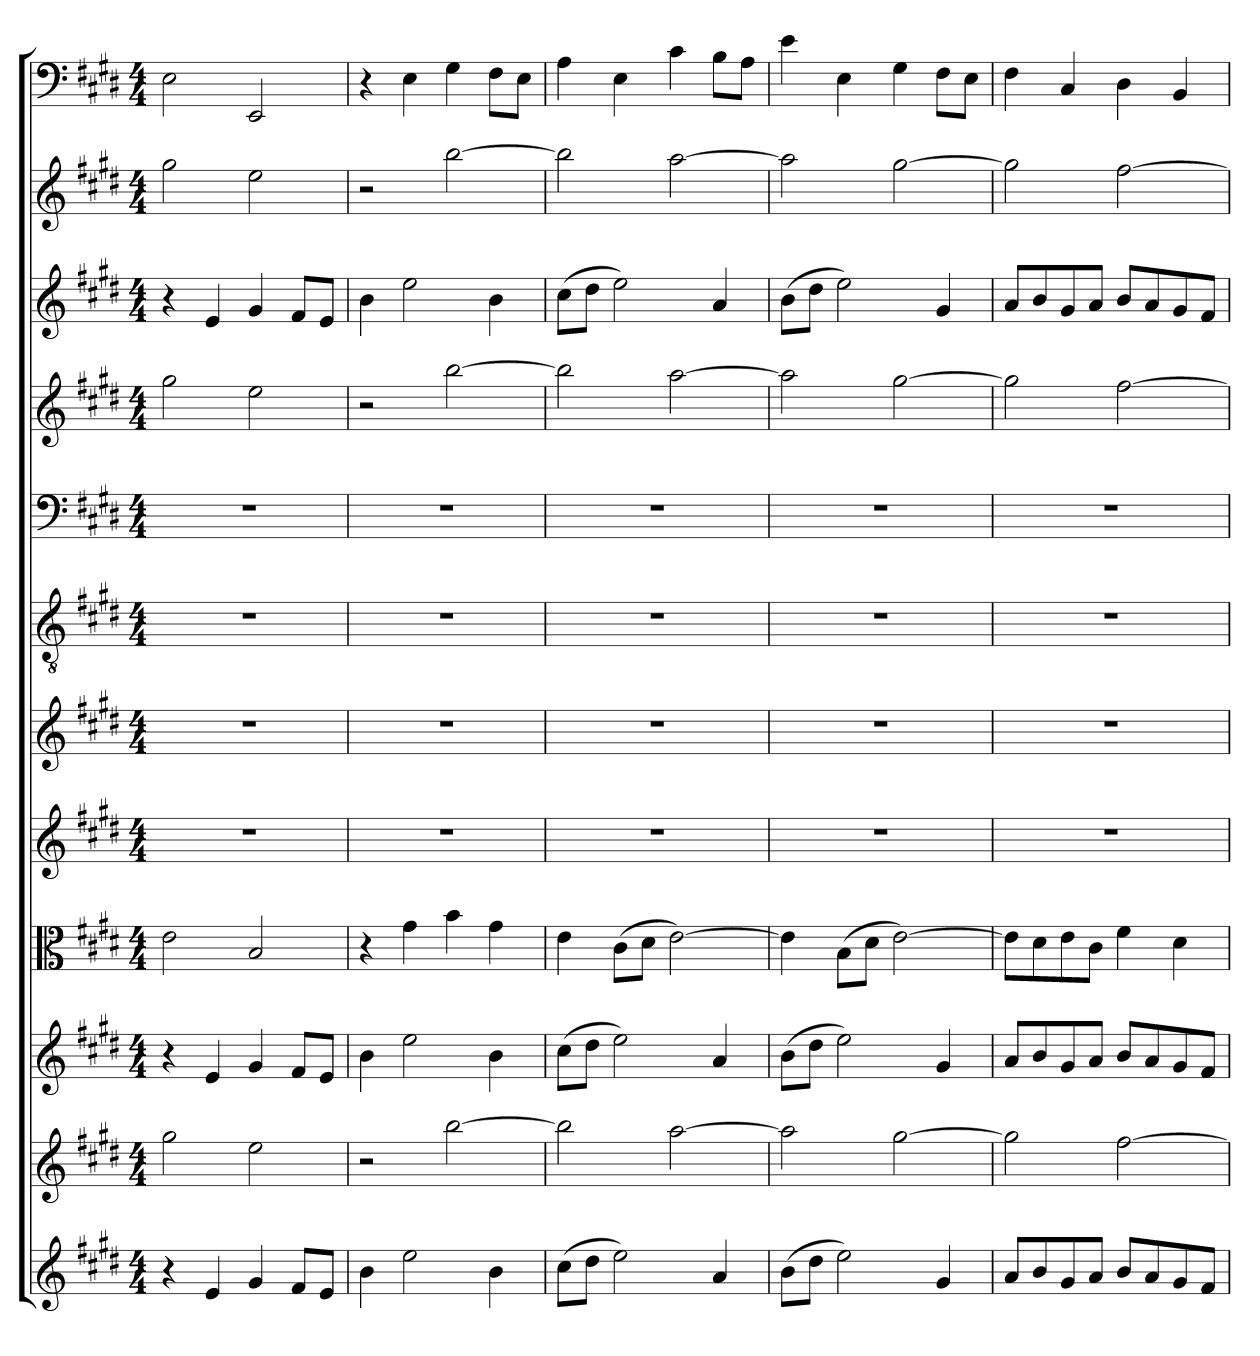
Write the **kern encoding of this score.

**kern	**kern	**kern	**kern	**kern	**kern	**kern	**kern	**kern	**kern	**kern	**kern
*part12	*part11	*part10	*part9	*part8	*part7	*part6	*part5	*part4	*part3	*part2	*part1
*staff12	*staff11	*staff10	*staff9	*staff8	*staff7	*staff6	*staff5	*staff4	*staff3	*staff2	*staff1
*clefG2	*clefG2	*clefG2	*clefC3	*clefG2	*clefG2	*clefGv2	*clefF4	*clefG2	*clefG2	*clefG2	*clefF4
*k[f#c#g#d#]	*k[f#c#g#d#]	*k[f#c#g#d#]	*k[f#c#g#d#]	*k[f#c#g#d#]	*k[f#c#g#d#]	*k[f#c#g#d#]	*k[f#c#g#d#]	*k[f#c#g#d#]	*k[f#c#g#d#]	*k[f#c#g#d#]	*k[f#c#g#d#]
*E:	*E:	*E:	*E:	*E:	*E:	*E:	*E:	*E:	*E:	*E:	*E:
*M4/4	*M4/4	*M4/4	*M4/4	*M4/4	*M4/4	*M4/4	*M4/4	*M4/4	*M4/4	*M4/4	*M4/4
=1	=1	=1	=1	=1	=1	=1	=1	=1	=1	=1	=1
4r	2gg#\	4r	2e\	1r	1r	1r	1r	2gg#\	4r	2gg#\	2E\
4e/	.	4e/	.	.	.	.	.	.	4e/	.	.
4g#/	2ee\	4g#/	2B/	.	.	.	.	2ee\	4g#/	2ee\	2EE/
8f#/L	.	8f#/L	.	.	.	.	.	.	8f#/L	.	.
8e/J	.	8e/J	.	.	.	.	.	.	8e/J	.	.
=2	=2	=2	=2	=2	=2	=2	=2	=2	=2	=2	=2
4b\	2r	4b\	4r	1r	1r	1r	1r	2r	4b\	2r	4r
2ee\	.	2ee\	4g#\	.	.	.	.	.	2ee\	.	4E\
.	[2bb\	.	4b\	.	.	.	.	[2bb\	.	[2bb\	4G#\
4b\	.	4b\	4g#\	.	.	.	.	.	4b\	.	8F#\L
.	.	.	.	.	.	.	.	.	.	.	8E\J
=3	=3	=3	=3	=3	=3	=3	=3	=3	=3	=3	=3
(8cc#\L	2bb\]	(8cc#\L	4e\	1r	1r	1r	1r	2bb\]	(8cc#\L	2bb\]	4A\
8dd#\J	.	8dd#\J	.	.	.	.	.	.	8dd#\J	.	.
2ee\)	.	2ee\)	(8c#\L	.	.	.	.	.	2ee\)	.	4E\
.	.	.	8d#\J	.	.	.	.	.	.	.	.
.	[2aa\	.	[2e\)	.	.	.	.	[2aa\	.	[2aa\	4c#\
4a/	.	4a/	.	.	.	.	.	.	4a/	.	8B\L
.	.	.	.	.	.	.	.	.	.	.	8A\J
=4	=4	=4	=4	=4	=4	=4	=4	=4	=4	=4	=4
(8b\L	2aa\]	(8b\L	4e\]	1r	1r	1r	1r	2aa\]	(8b\L	2aa\]	4e\
8dd#\J	.	8dd#\J	.	.	.	.	.	.	8dd#\J	.	.
2ee\)	.	2ee\)	(8B\L	.	.	.	.	.	2ee\)	.	4E\
.	.	.	8d#\J	.	.	.	.	.	.	.	.
.	[2gg#\	.	[2e\)	.	.	.	.	[2gg#\	.	[2gg#\	4G#\
4g#/	.	4g#/	.	.	.	.	.	.	4g#/	.	8F#\L
.	.	.	.	.	.	.	.	.	.	.	8E\J
=5	=5	=5	=5	=5	=5	=5	=5	=5	=5	=5	=5
8a/L	2gg#\]	8a/L	8e\L]	1r	1r	1r	1r	2gg#\]	8a/L	2gg#\]	4F#\
8b/	.	8b/	8d#\	.	.	.	.	.	8b/	.	.
8g#/	.	8g#/	8e\	.	.	.	.	.	8g#/	.	4C#/
8a/J	.	8a/J	8c#\J	.	.	.	.	.	8a/J	.	.
8b/L	[2ff#\	8b/L	4f#\	.	.	.	.	[2ff#\	8b/L	[2ff#\	4D#\
8a/	.	8a/	.	.	.	.	.	.	8a/	.	.
8g#/	.	8g#/	4d#\	.	.	.	.	.	8g#/	.	4BB/
8f#/J	.	8f#/J	.	.	.	.	.	.	8f#/J	.	.
=	=	=	=	=	=	=	=	=	=	=	=
*-	*-	*-	*-	*-	*-	*-	*-	*-	*-	*-	*-
